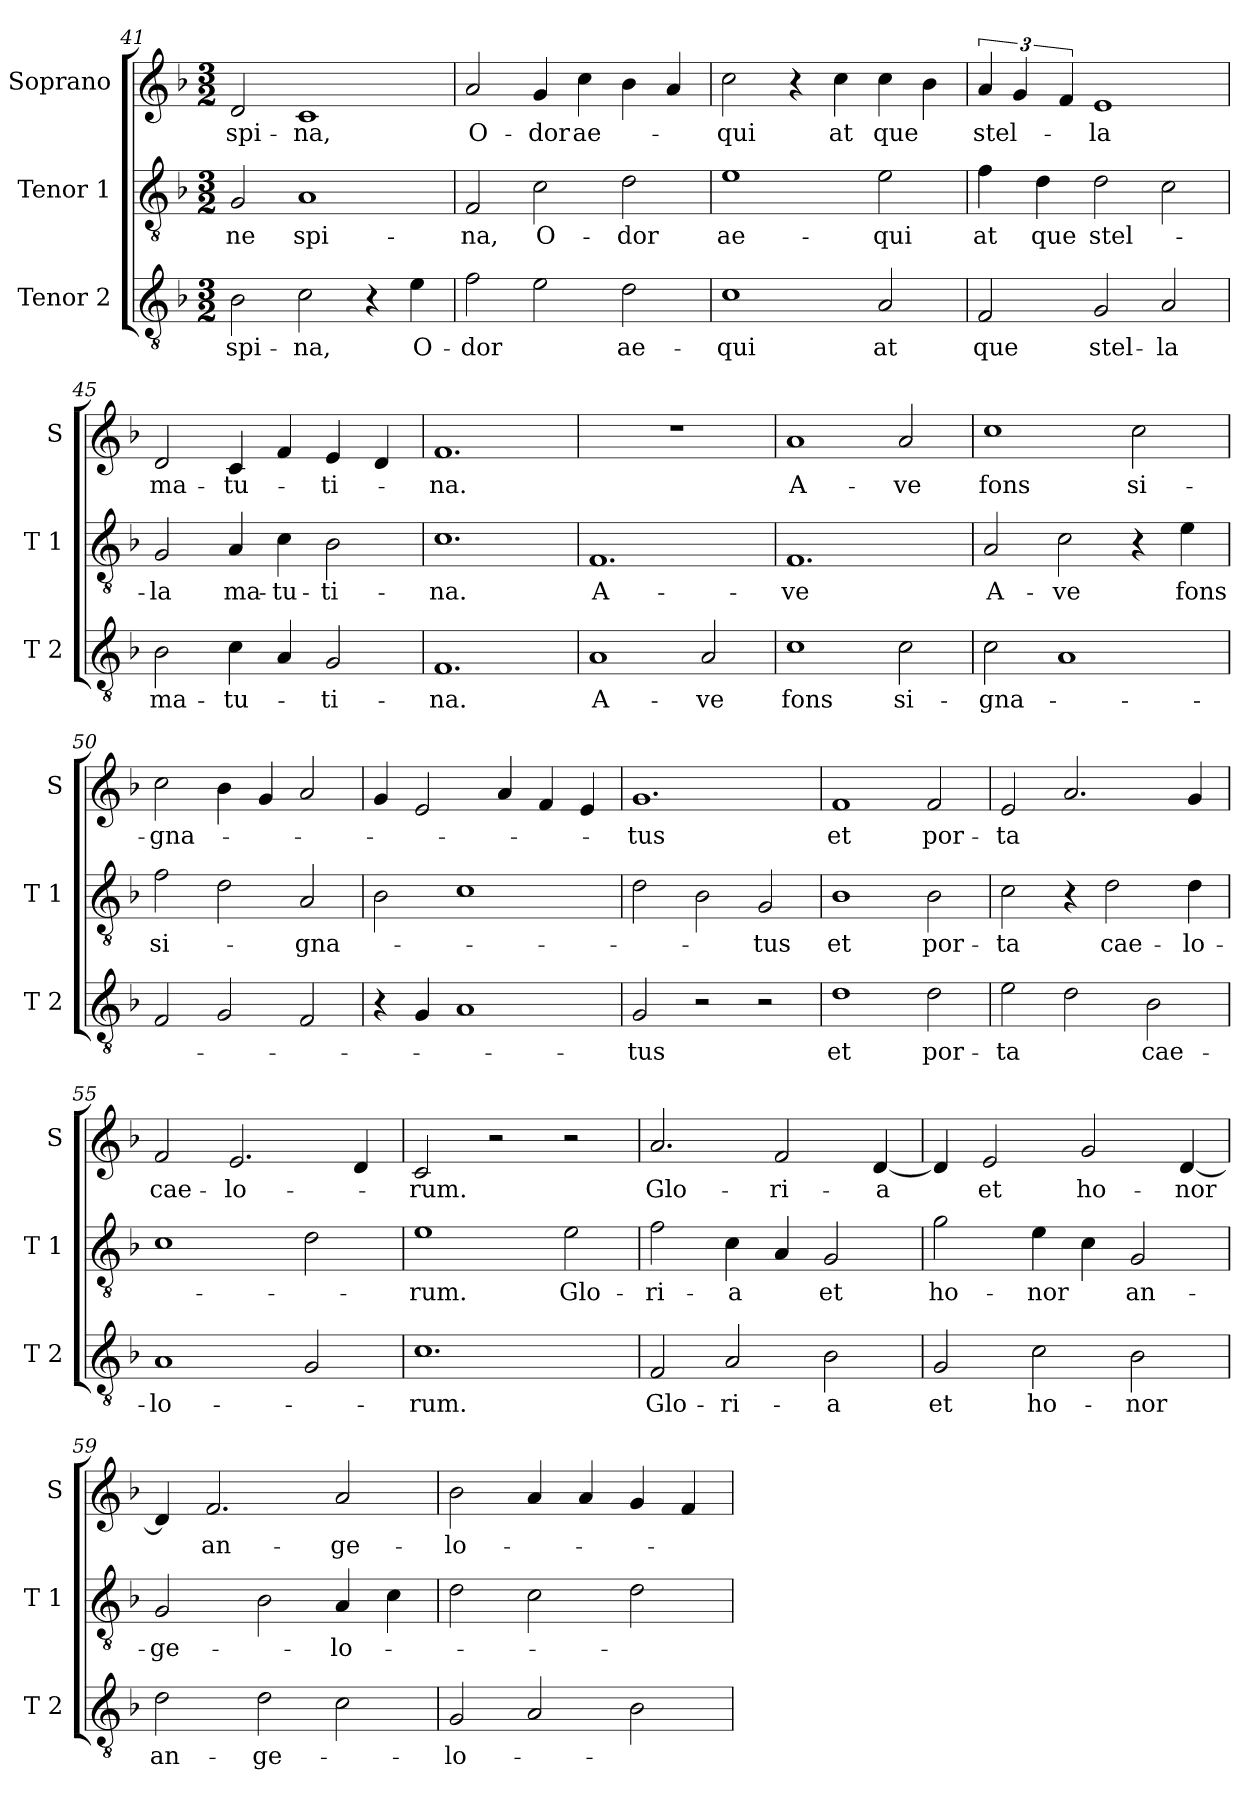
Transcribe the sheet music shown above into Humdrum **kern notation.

**kern	**text	**kern	**text	**kern	**text
*part3	*part3	*part2	*part2	*part1	*part1
*staff3	*staff3	*staff2	*staff2	*staff1	*staff1
*I"Tenor 2	*	*I"Tenor 1	*	*I"Soprano	*
*I'T 2	*	*I'T 1	*	*I'S	*
*clefGv2	*	*clefGv2	*	*clefG2	*
*k[b-]	*	*k[b-]	*	*k[b-]	*
*M3/2	*	*M3/2	*	*M3/2	*
=41	=41	=41	=41	=41	=41
!	!LO:LY:b	!	!LO:LY:b	!	!LO:LY:b
2B-\	spi-	2G/	-ne	2d/	spi-
!	!LO:LY:b	!	!LO:LY:b	!	!LO:LY:b
2c\	-na,	1A	spi-	1c	-na,
4r	.	.	.	.	.
!	!LO:LY:b	!	!	!	!
4e\	O-	.	.	.	.
=42	=42	=42	=42	=42	=42
!	!LO:LY:b	!	!LO:LY:b	!	!LO:LY:b
2f\	-dor	2F/	-na,	2a/	O-
!	!	!	!LO:LY:b	!	!LO:LY:b
2e\	.	2c\	O-	4g/	-dor
!	!	!	!	!	!LO:LY:b
.	.	.	.	4cc\	ae-
!	!LO:LY:b	!	!LO:LY:b	!	!
2d\	ae-	2d\	-dor	4b-\	.
.	.	.	.	4a/	.
!!LO:PB:g=z
=43	=43	=43	=43	=43	=43
!	!LO:LY:b	!	!LO:LY:b	!	!LO:LY:b
1c	-qui	1e	ae-	2cc\	-qui
.	.	.	.	4r	.
!	!	!	!	!	!LO:LY:b
.	.	.	.	4cc\	at
!	!LO:LY:b	!	!LO:LY:b	!	!LO:LY:b
2A/	at	2e\	-qui	4cc\	que
.	.	.	.	4b-\	.
=44	=44	=44	=44	=44	=44
!	!LO:LY:b	!	!LO:LY:b	!	!LO:LY:b
2F/	que	4f\	at	6a/	stel-
.	.	.	.	6g/	.
!	!	!	!LO:LY:b	!	!
.	.	4d\	que	.	.
.	.	.	.	6f/	.
!	!LO:LY:b	!	!LO:LY:b	!	!LO:LY:b
2G/	stel-	2d\	stel-	1e	-la
!	!LO:LY:b	!	!	!	!
2A/	-la	2c\	.	.	.
=45	=45	=45	=45	=45	=45
!	!LO:LY:b	!	!LO:LY:b	!	!LO:LY:b
2B-\	ma-	2G/	-la	2d/	ma-
!	!LO:LY:b	!	!LO:LY:b	!	!LO:LY:b
4c\	-tu-	4A/	ma-	4c/	-tu-
!	!	!	!LO:LY:b	!	!
4A/	.	4c\	-tu-	4f/	.
!	!LO:LY:b	!	!LO:LY:b	!	!LO:LY:b
2G/	-ti-	2B-\	-ti-	4e/	-ti-
.	.	.	.	4d/	.
=46	=46	=46	=46	=46	=46
!	!LO:LY:b	!	!LO:LY:b	!	!LO:LY:b
1.F	-na.	1.c	-na.	1.f	-na.
=47	=47	=47	=47	=47	=47
!	!LO:LY:b	!	!LO:LY:b	!	!
1A	A-	1.F	A-	1.r	.
!	!LO:LY:b	!	!	!	!
2A/	-ve	.	.	.	.
!!LO:LB:g=z
=48	=48	=48	=48	=48	=48
!	!LO:LY:b	!	!LO:LY:b	!	!LO:LY:b
1c	fons	1.F	-ve	1a	A-
!	!LO:LY:b	!	!	!	!LO:LY:b
2c\	si-	.	.	2a/	-ve
=49	=49	=49	=49	=49	=49
!	!LO:LY:b	!	!LO:LY:b	!	!LO:LY:b
2c\	-gna-	2A/	A-	1cc	fons
!	!	!	!LO:LY:b	!	!
1A	.	2c\	-ve	.	.
!	!	!	!	!	!LO:LY:b
.	.	4r	.	2cc\	si-
!	!	!	!LO:LY:b	!	!
.	.	4e\	fons	.	.
=50	=50	=50	=50	=50	=50
!	!	!	!LO:LY:b	!	!LO:LY:b
2F/	.	2f\	si-	2cc\	-gna-
2G/	.	2d\	.	4b-\	.
.	.	.	.	4g/	.
!	!	!	!LO:LY:b	!	!
2F/	.	2A/	-gna-	2a/	.
=51	=51	=51	=51	=51	=51
4r	.	2B-\	.	4g/	.
4G/	.	.	.	2e/	.
1A	.	1c	.	.	.
.	.	.	.	4a/	.
.	.	.	.	4f/	.
.	.	.	.	4e/	.
=52	=52	=52	=52	=52	=52
!	!LO:LY:b	!	!	!	!LO:LY:b
2G/	-tus	2d\	.	1.g	-tus
2r	.	2B-\	.	.	.
!	!	!	!LO:LY:b	!	!
2r	.	2G/	-tus	.	.
!!LO:LB:g=z
=53	=53	=53	=53	=53	=53
!	!LO:LY:b	!	!LO:LY:b	!	!LO:LY:b
1d	et	1B-	et	1f	et
!	!LO:LY:b	!	!LO:LY:b	!	!LO:LY:b
2d\	por-	2B-\	por-	2f/	por-
=54	=54	=54	=54	=54	=54
!	!LO:LY:b	!	!LO:LY:b	!	!LO:LY:b
2e\	-ta	2c\	-ta	2e/	-ta
2d\	.	4r	.	2.a/	.
!	!	!	!LO:LY:b	!	!
.	.	2d\	cae-	.	.
!	!LO:LY:b	!	!	!	!
2B-\	cae-	.	.	.	.
!	!	!	!LO:LY:b	!	!
.	.	4d\	-lo-	4g/	.
=55	=55	=55	=55	=55	=55
!	!LO:LY:b	!	!	!	!LO:LY:b
1A	-lo-	1c	.	2f/	cae-
!	!	!	!	!	!LO:LY:b
.	.	.	.	2.e/	-lo-
2G/	.	2d\	.	.	.
.	.	.	.	4d/	.
=56	=56	=56	=56	=56	=56
!	!LO:LY:b	!	!LO:LY:b	!	!LO:LY:b
1.c	-rum.	1e	-rum.	2c/	-rum.
.	.	.	.	2r	.
!	!	!	!LO:LY:b	!	!
.	.	2e\	Glo-	2r	.
=57	=57	=57	=57	=57	=57
!	!LO:LY:b	!	!LO:LY:b	!	!LO:LY:b
2F/	Glo-	2f\	-ri-	2.a/	Glo-
!	!LO:LY:b	!	!LO:LY:b	!	!
2A/	-ri-	4c\	-a	.	.
!	!	!	!	!	!LO:LY:b
.	.	4A/	.	2f/	-ri-
!	!LO:LY:b	!	!LO:LY:b	!	!
2B-\	-a	2G/	et	.	.
!	!	!	!	!	!LO:LY:b
.	.	.	.	[4d/	-a
!!LO:LB:g=z
=58	=58	=58	=58	=58	=58
!	!LO:LY:b	!	!LO:LY:b	!	!
2G/	et	2g\	ho-	4d/]	.
!	!	!	!	!	!LO:LY:b
.	.	.	.	2e/	et
!	!LO:LY:b	!	!LO:LY:b	!	!
2c\	ho-	4e\	-nor	.	.
!	!	!	!	!	!LO:LY:b
.	.	4c\	.	2g/	ho-
!	!LO:LY:b	!	!LO:LY:b	!	!
2B-\	-nor	2G/	an-	.	.
!	!	!	!	!	!LO:LY:b
.	.	.	.	[4d/	-nor
=59	=59	=59	=59	=59	=59
!	!LO:LY:b	!	!LO:LY:b	!	!
2d\	an-	2G/	-ge-	4d/]	.
!	!	!	!	!	!LO:LY:b
.	.	.	.	2.f/	an-
!	!LO:LY:b	!	!	!	!
2d\	-ge-	2B-\	.	.	.
!	!	!	!LO:LY:b	!	!LO:LY:b
2c\	.	4A/	-lo-	2a/	-ge-
.	.	4c\	.	.	.
=60	=60	=60	=60	=60	=60
!	!LO:LY:b	!	!	!	!LO:LY:b
2G/	-lo-	2d\	.	2b-\	-lo-
2A/	.	2c\	.	4a/	.
.	.	.	.	4a/	.
2B-\	.	2d\	.	4g/	.
.	.	.	.	4f/	.
=	=	=	=	=	=
*-	*-	*-	*-	*-	*-
